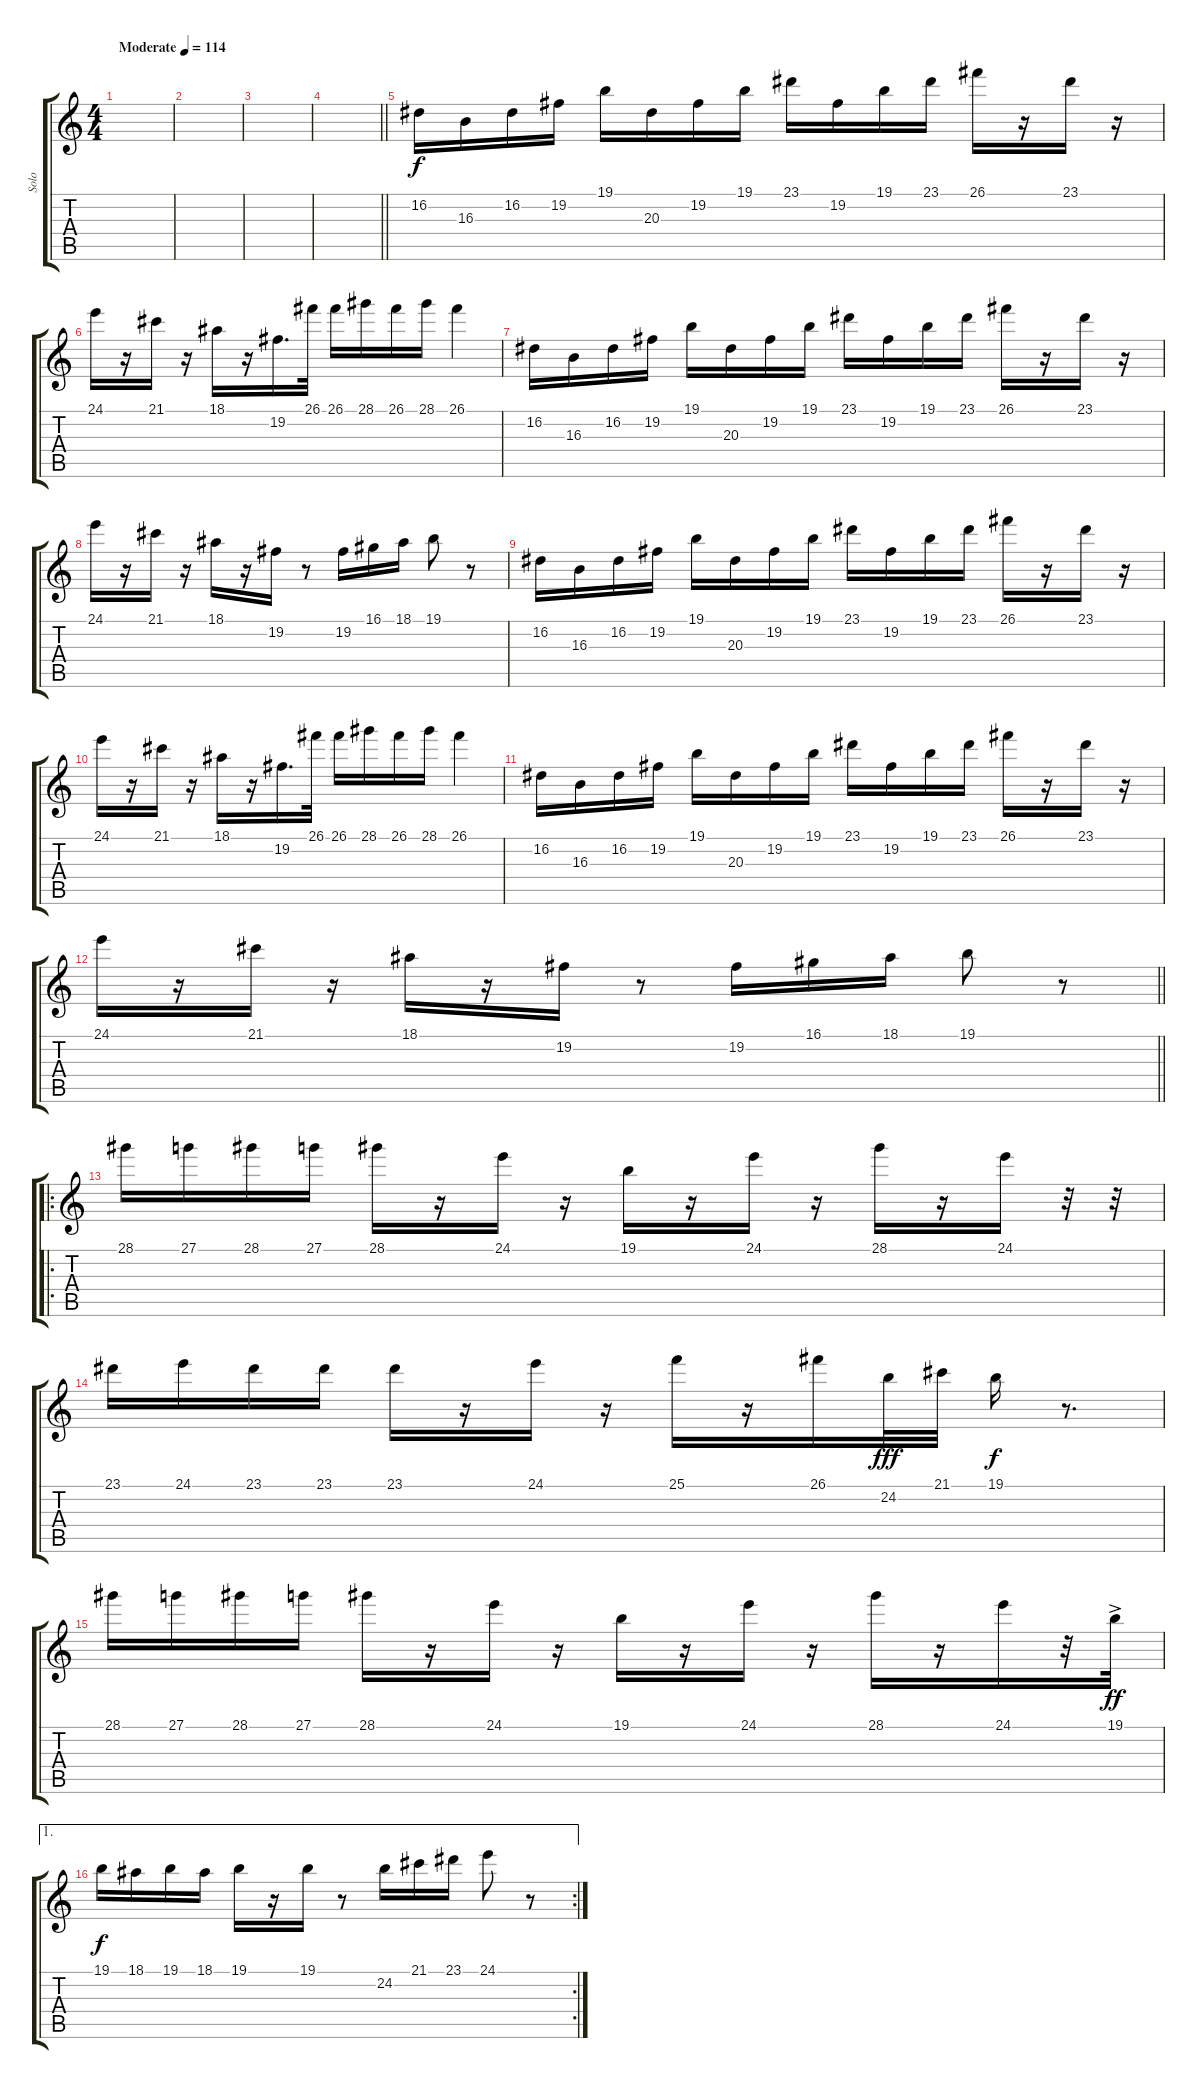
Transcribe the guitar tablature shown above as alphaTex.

\track ("Solo" "Solo") {instrument flute}
\staff {score tabs}
\tuning (E4 B3 G3 D3 A2 E2) {hide}
\ts (4 4)
\tempo (114 "Moderate")
\clef g2
\ks c
|
|
|
\barLineRight lightlight
|
\section ("" " ")
16.2.16 16.3.16 16.2.16 19.2.16 19.1.16 20.3.16 19.2.16 19.1.16 23.1.16 19.2.16 19.1.16 23.1.16 26.1.16 r.16 23.1.16 r.16 |
24.1.16 r.16 21.1.16 r.16 18.1.16 r.16 19.2.16{d} 26.1.32 26.1.16 28.1.16 26.1.16 28.1.16 26.1.4 |
16.2.16 16.3.16 16.2.16 19.2.16 19.1.16 20.3.16 19.2.16 19.1.16 23.1.16 19.2.16 19.1.16 23.1.16 26.1.16 r.16 23.1.16 r.16 |
24.1.16 r.16 21.1.16 r.16 18.1.16 r.16 19.2.16 r.8 19.2.16 16.1.16 18.1.16 19.1.8 r.8 |
16.2.16 16.3.16 16.2.16 19.2.16 19.1.16 20.3.16 19.2.16 19.1.16 23.1.16 19.2.16 19.1.16 23.1.16 26.1.16 r.16 23.1.16 r.16 |
24.1.16 r.16 21.1.16 r.16 18.1.16 r.16 19.2.16{d} 26.1.32 26.1.16 28.1.16 26.1.16 28.1.16 26.1.4 |
16.2.16 16.3.16 16.2.16 19.2.16 19.1.16 20.3.16 19.2.16 19.1.16 23.1.16 19.2.16 19.1.16 23.1.16 26.1.16 r.16 23.1.16 r.16 |
\barLineRight lightlight
24.1.16 r.16 21.1.16 r.16 18.1.16 r.16 19.2.16 r.8 19.2.16 16.1.16 18.1.16 19.1.8 r.8 |
\ro
\section ("" " ")
28.1.16 27.1.16 28.1.16 27.1.16 28.1.16 r.16 24.1.16 r.16 19.1.16 r.16 24.1.16 r.16 28.1.16 r.16 24.1.16 r.32 r.32 |
23.1.16 24.1.16 23.1.16 23.1.16 23.1.16 r.16 24.1.16 r.16 25.1.16 r.16 26.1.16 24.2.32{dy fff} 21.1.32 19.1.16{dy f} r.8{d} |
28.1.16 27.1.16 28.1.16 27.1.16 28.1.16 r.16 24.1.16 r.16 19.1.16 r.16 24.1.16 r.16 28.1.16 r.16 24.1.16 r.32 19.1{ac}.32{dy ff} |
\ae 1
\rc 2
19.1.16{dy f} 18.1.16 19.1.16 18.1.16 19.1.16 r.16 19.1.16 r.8 24.2.16 21.1.16 23.1.16 24.1.8 r.8
